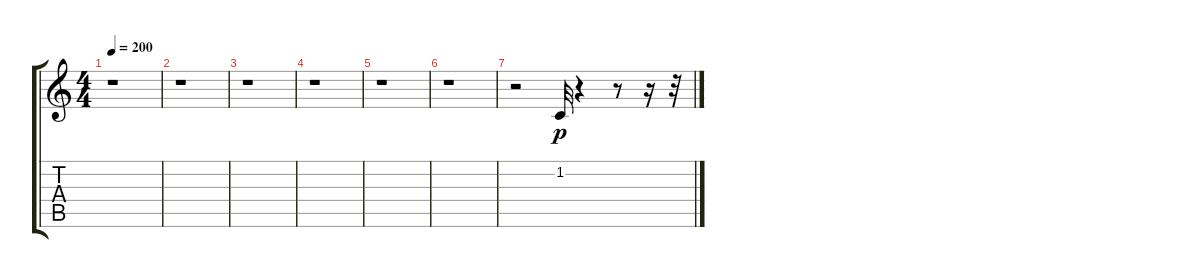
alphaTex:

\track "" {instrument clarinet}
\staff {score tabs}
\tuning (E4 B3 G3 D3 A2 E2) {hide}
\ts (4 4)
\tempo 200
\clef g2
\ks c
r.1{dy f} |
r.1 |
r.1 |
r.1 |
r.1 |
r.1 |
r.2 1.2.32{dy p} r.4 r.8 r.16 r.32
